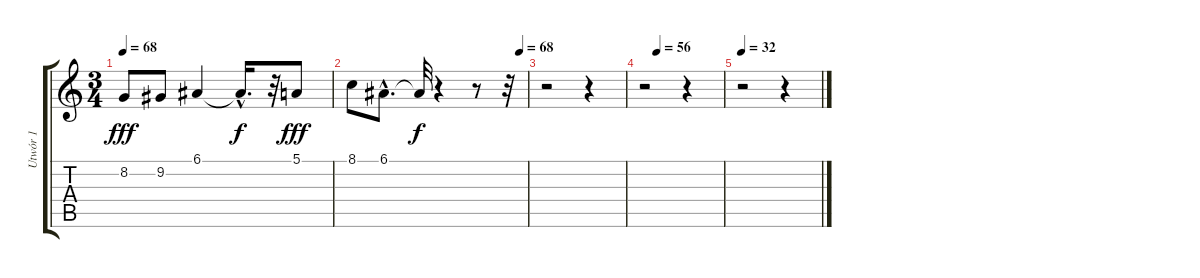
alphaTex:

\track ("Utwór 1" "Utwór 1") {instrument acousticgrandpiano}
\staff {score tabs}
\tuning (E4 B3 G3 D3 A2 E2) {hide}
\ts (3 4)
\tempo 68
\clef g2
\ks c
8.2.8{dy fff} 9.2.8 6.1.4 6.1{hac t}.16{d dy f} r.32 5.1.8{dy fff} |
\tempo (68 0.9583333333333334)
8.1.8 6.1{hac}.8{d} 6.1{t}.32{dy f} r.4 r.8 r.32 |
r.2 r.4 |
\tempo (56 0.16666666666666666)
r.2 r.4 |
\tempo 32
r.2 r.4
